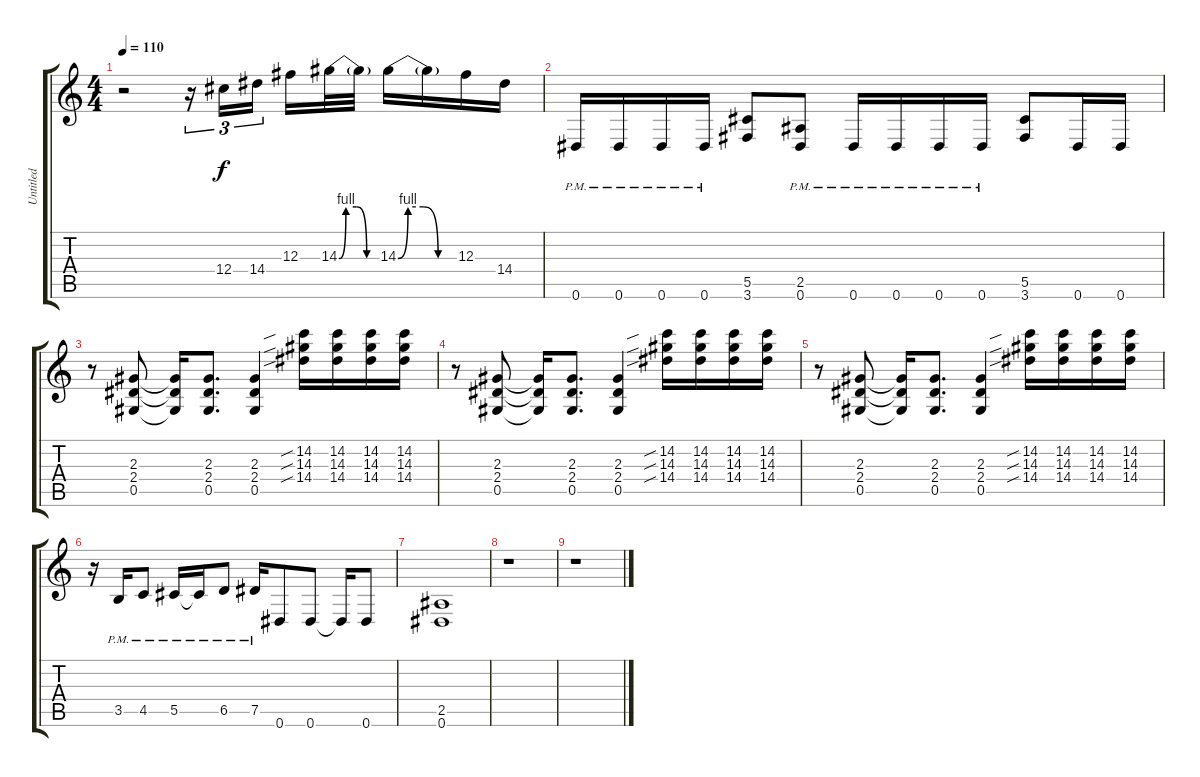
\track ("Untitled" "Untitled") {instrument overdrivenguitar}
\staff {score tabs}
\tuning (Eb4 Bb3 Gb3 Db3 Ab2 Eb2) {hide}
\ts (4 4)
\tempo 110
\clef g2
\ks c
r.2{dy f} r.16{tu (3 2)} 12.4.16{tu (3 2)} 14.4.16{tu (3 2) beam splitsecondary} 12.3.16 14.3{be (custom 0 0 10 4 25 4 40 0 60 0)}.32 14.3{t}.32 14.3{be (custom 0 0 10 4 25 4 40 0 60 0)}.16 14.3{t}.16 12.3.16 14.4.16 |
0.6{pm}.16 0.6{pm}.16 0.6{pm}.16 0.6{pm}.16 (5.5 3.6).8 (2.5{pm} 0.6{pm}).8 0.6{pm}.16 0.6{pm}.16 0.6{pm}.16 0.6{pm}.16 (5.5 3.6).8 0.6.16 0.6.16 |
r.8 (2.3 2.4 0.5).8 (2.3{t} 2.4{t} 0.5{t}).16 (2.3 2.4 0.5).8{d} (2.3 2.4 0.5).4 (14.2{sib} 14.3{sib} 14.4{sib}).16 (14.2 14.3 14.4).16 (14.2 14.3 14.4).16 (14.2 14.3 14.4).16 |
r.8 (2.3 2.4 0.5).8 (2.3{t} 2.4{t} 0.5{t}).16 (2.3 2.4 0.5).8{d} (2.3 2.4 0.5).4 (14.2{sib} 14.3{sib} 14.4{sib}).16 (14.2 14.3 14.4).16 (14.2 14.3 14.4).16 (14.2 14.3 14.4).16 |
r.8 (2.3 2.4 0.5).8 (2.3{t} 2.4{t} 0.5{t}).16 (2.3 2.4 0.5).8{d} (2.3 2.4 0.5).4 (14.2{sib} 14.3{sib} 14.4{sib}).16 (14.2 14.3 14.4).16 (14.2 14.3 14.4).16 (14.2 14.3 14.4).16 |
r.16 3.5{pm}.16 4.5{pm}.8 5.5{pm}.16 5.5{pm t}.16 6.5{pm}.8 7.5{pm}.16 0.6.8 0.6.8 0.6{t}.16 0.6.8 |
(2.5 0.6).1 |
r.1 |
r.1
